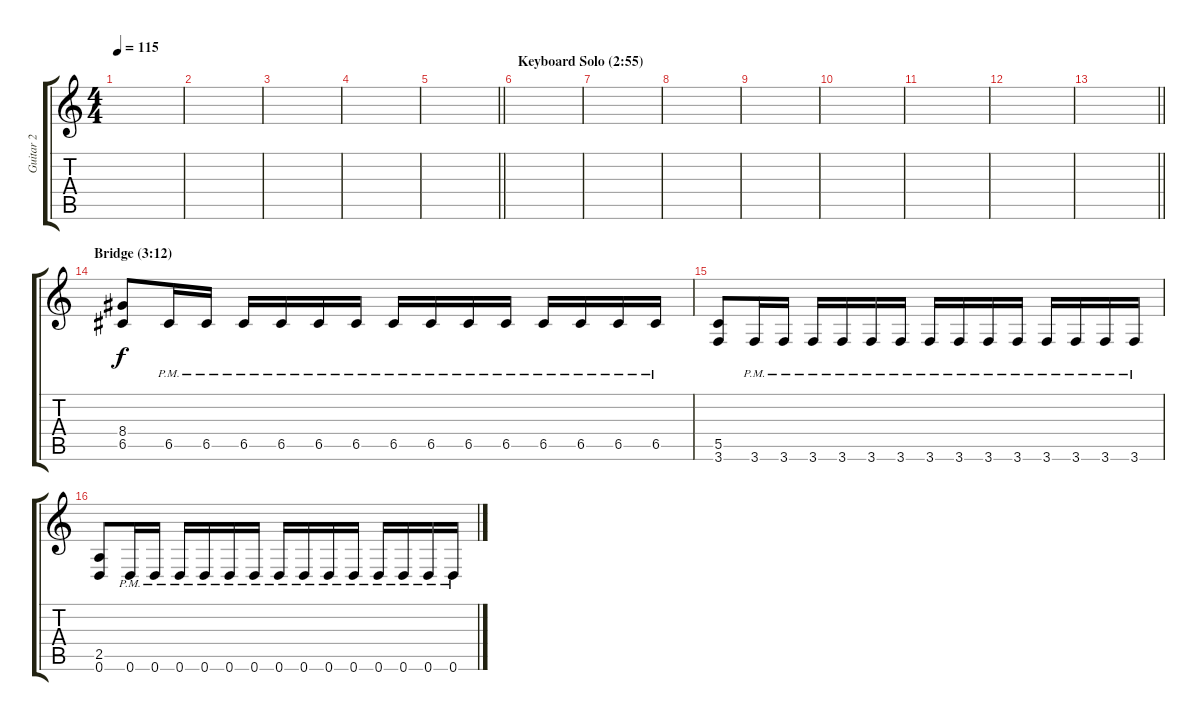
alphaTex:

\track ("Guitar 2" "Guitar 2") {instrument distortionguitar}
\staff {score tabs}
\tuning (D4 A3 F3 C3 G2 D2) {hide}
\ts (4 4)
\tempo 115
\clef g2
\ks c
|
|
|
|
\barLineRight lightlight
|
\section ("" "Keyboard Solo (2:55)")
|
|
|
|
|
|
|
\barLineRight lightlight
|
\section ("" "Bridge (3:12)")
(8.4 6.5).8 6.5{pm}.16 6.5{pm}.16 6.5{pm}.16 6.5{pm}.16 6.5{pm}.16 6.5{pm}.16 6.5{pm}.16 6.5{pm}.16 6.5{pm}.16 6.5{pm}.16 6.5{pm}.16 6.5{pm}.16 6.5{pm}.16 6.5{pm}.16 |
(5.5 3.6).8 3.6{pm}.16 3.6{pm}.16 3.6{pm}.16 3.6{pm}.16 3.6{pm}.16 3.6{pm}.16 3.6{pm}.16 3.6{pm}.16 3.6{pm}.16 3.6{pm}.16 3.6{pm}.16 3.6{pm}.16 3.6{pm}.16 3.6{pm}.16 |
(2.5 0.6).8 0.6{pm}.16 0.6{pm}.16 0.6{pm}.16 0.6{pm}.16 0.6{pm}.16 0.6{pm}.16 0.6{pm}.16 0.6{pm}.16 0.6{pm}.16 0.6{pm}.16 0.6{pm}.16 0.6{pm}.16 0.6{pm}.16 0.6{pm}.16
